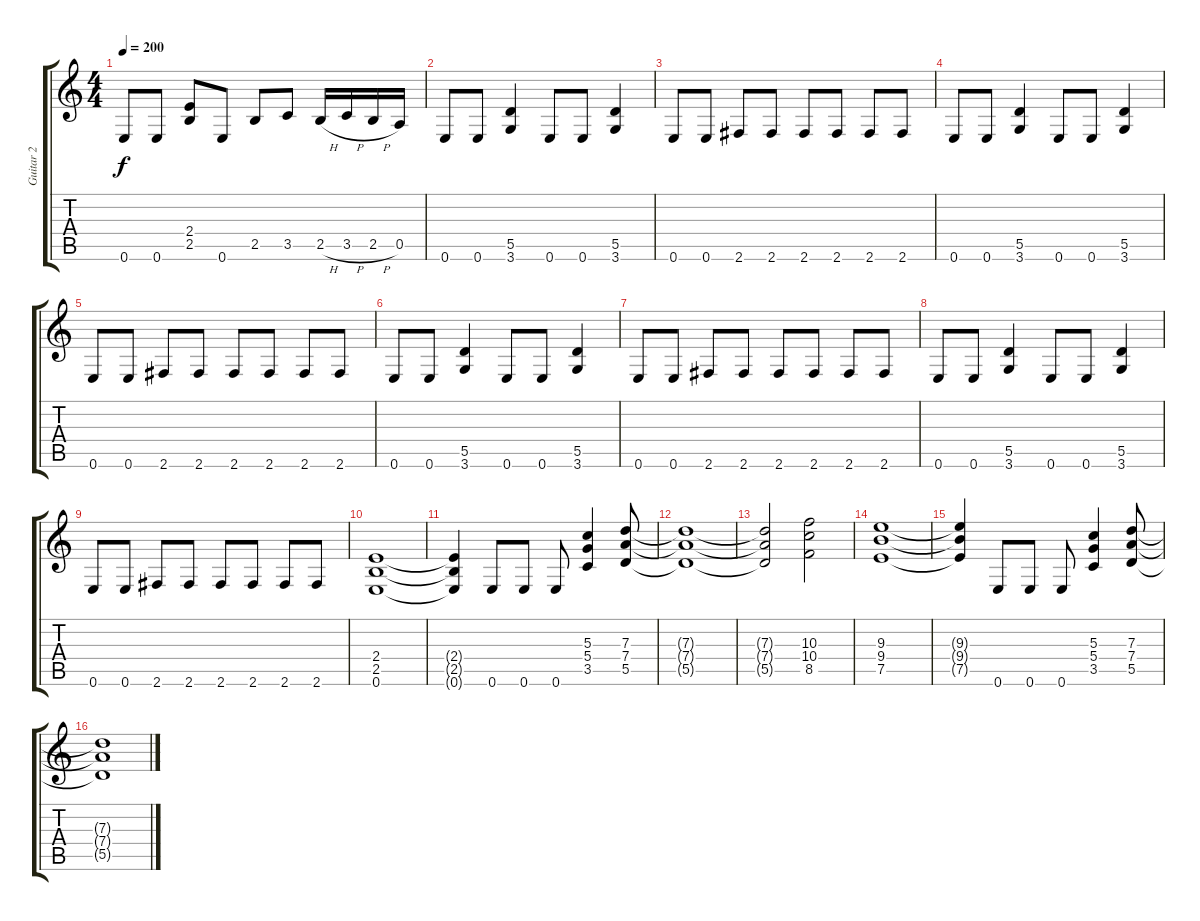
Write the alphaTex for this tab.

\track ("Guitar 2" "Guitar 2") {instrument overdrivenguitar}
\staff {score tabs}
\tuning (E4 B3 G3 D3 A2 E2) {hide}
\ts (4 4)
\tempo 200
\clef g2
\ks c
0.6.8{dy f} 0.6.8 (2.4 2.5).8 0.6.8 2.5.8 3.5.8 2.5{h}.16 3.5{h}.16 2.5{h}.16 0.5.16 |
0.6.8 0.6.8 (5.5 3.6).4 0.6.8 0.6.8 (5.5 3.6).4 |
0.6.8 0.6.8 2.6.8 2.6.8 2.6.8 2.6.8 2.6.8 2.6.8 |
0.6.8 0.6.8 (5.5 3.6).4 0.6.8 0.6.8 (5.5 3.6).4 |
0.6.8 0.6.8 2.6.8 2.6.8 2.6.8 2.6.8 2.6.8 2.6.8 |
0.6.8 0.6.8 (5.5 3.6).4 0.6.8 0.6.8 (5.5 3.6).4 |
0.6.8 0.6.8 2.6.8 2.6.8 2.6.8 2.6.8 2.6.8 2.6.8 |
0.6.8 0.6.8 (5.5 3.6).4 0.6.8 0.6.8 (5.5 3.6).4 |
0.6.8 0.6.8 2.6.8 2.6.8 2.6.8 2.6.8 2.6.8 2.6.8 |
(2.4 2.5 0.6).1 |
(2.4{t} 2.5{t} 0.6{t}).4 0.6.8 0.6.8 0.6.8 (5.3 5.4 3.5).4 (7.3 7.4 5.5).8 |
(7.3{t} 7.4{t} 5.5{t}).1 |
(7.3{t} 7.4{t} 5.5{t}).2 (10.3 10.4 8.5).2 |
(9.3 9.4 7.5).1 |
(9.3{t} 9.4{t} 7.5{t}).4 0.6.8 0.6.8 0.6.8 (5.3 5.4 3.5).4 (7.3 7.4 5.5).8 |
(7.3{t} 7.4{t} 5.5{t}).1
